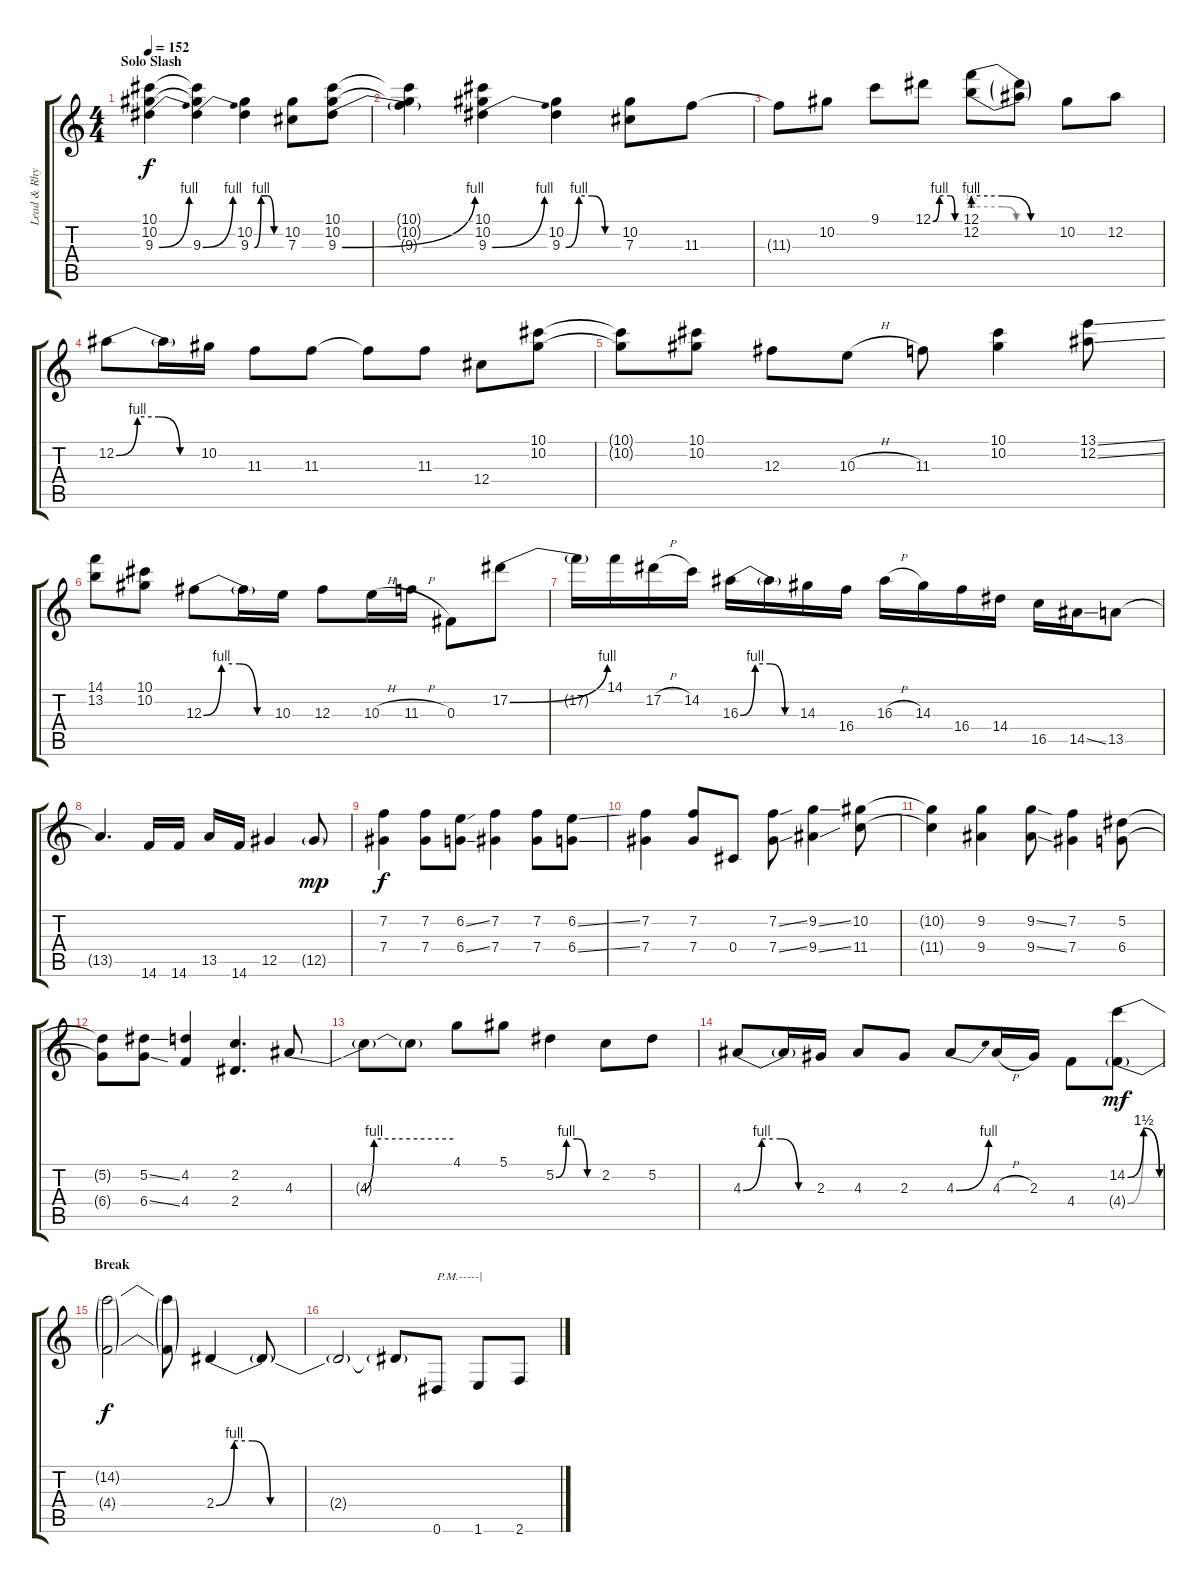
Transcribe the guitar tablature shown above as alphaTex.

\track ("Lead & Rhythm Guitar - Slash" "Lead & Rhy") {instrument distortionguitar}
\staff {score tabs}
\tuning (Eb4 Bb3 Gb3 Db3 Ab2 Eb2) {hide}
\ts (4 4)
\section ("" "Solo Slash")
\tempo 152
\clef g2
\ks c
(10.1 10.2 9.3{be (bend 0 0 60 4)}).4{dy f volume 14 balance 10} (10.1{t} 10.2{t} 9.3{be (bend 0 0 60 4)}).4 (10.2 9.3{be (custom 0 0 15 4 30 4 45 0 60 0)}).4 (10.2 7.3).8 (10.1 10.2 9.3{be (bend 0 0 60 4)}).8 |
(10.1{t} 10.2{t} 9.3{t}).4 (10.1 10.2 9.3{be (bend 0 0 60 4)}).4 (10.2 9.3{be (custom 0 0 15 4 30 4 45 0 60 0)}).4 (10.2 7.3).8 11.3.8 |
11.3{t}.8 10.2.8 9.1.8 12.1{be (custom 0 0 15 4 40 4 50 0 60 0)}.8 (12.1{be (custom 0 4 20 4 40 0 60 0)} 12.2{be (custom 0 2 20 2 30 0 60 0)}).8 (12.1{t} 12.2{t}).8 10.2.8 12.2.8 |
12.2{be (custom 0 0 15 4 30 4 45 0 60 0)}.8 12.2{t}.16 10.2.16 11.3.8 11.3.8 11.3{t}.8 11.3.8 12.4.8 (10.1 10.2).8 |
(10.1{t} 10.2{t}).8 (10.1 10.2).8 12.3.8 10.3{h}.8 11.3.8 (10.1 10.2).4 (13.1{ss} 12.2{ss}).8 |
(14.1 13.2).8 (10.1 10.2).8 12.3{be (custom 0 0 15 4 30 4 45 0 60 0)}.8 12.3{t}.16 10.3.16 12.3.8 10.3{h}.16 11.3{h}.16 0.3.8 17.2{be (bend 0 0 60 4)}.8 |
17.2{t}.16 14.1.16 17.2{h}.16 14.2.16 16.3{be (custom 0 0 15 4 30 4 45 0 60 0)}.16 16.3{t}.16 14.3.16 16.4.16 16.3{h}.16 14.3.16 16.4.16 14.4.16 16.5.16 14.5{ss}.16 13.5.8 |
13.5{t}.4{d} 14.6.16 14.6.16 13.5.16 14.6.16 12.5.4 12.5{g}.8{dy mp} |
(7.2 7.4).4{dy f} (7.2 7.4).8 (6.2{ss} 6.4{ss}).8 (7.2 7.4).4 (7.2 7.4).8 (6.2{ss} 6.4{ss}).8 |
(7.2 7.4).4 (7.2 7.4).8 0.4.8 (7.2{ss} 7.4{ss}).8 (9.2{ss} 9.4{ss}).4 (10.2 11.4).8 |
(10.2{t} 11.4{t}).4 (9.2 9.4).4 (9.2{ss} 9.4{ss}).8 (7.2 7.4).4 (5.2 6.4).8 |
(5.2{t} 6.4{t}).8 (5.2{ss} 6.4{ss}).8 (4.2 4.4).4 (2.2 2.4).4{d} 4.3{be (custom 0 0 25 0 30 4 60 4)}.8 |
4.3{t}.8 4.3{t}.8 4.1.8 5.1.8 5.2{be (custom 0 0 15 4 30 4 45 0 60 0)}.4 2.2.8 5.2.8 |
4.3{be (custom 0 0 15 4 30 4 45 0 60 0)}.8 4.3{t}.16 2.3.16 4.3.8 2.3.8 4.3{be (bend 0 0 60 4)}.8 4.3{h}.16 2.3.16 4.4.8 (14.2{be (bendrelease 0 0 5 6 40 6 60 0)} 4.4{be (bendrelease 0 0 5 6 40 6 60 0) g}).8{dy mf} |
\section ("" "Break")
(14.2{t} 4.4{t}).2{dy f volume 12 balance 15} (14.2{t} 4.4{t}).8 2.4{be (custom 0 0 5 4 10 4 15 0 60 0)}.4 2.4{t}.8 |
2.4{t}.2 2.4{t}.8 0.6.8{txt "P.M.-----|"} 1.6.8 2.6.8
